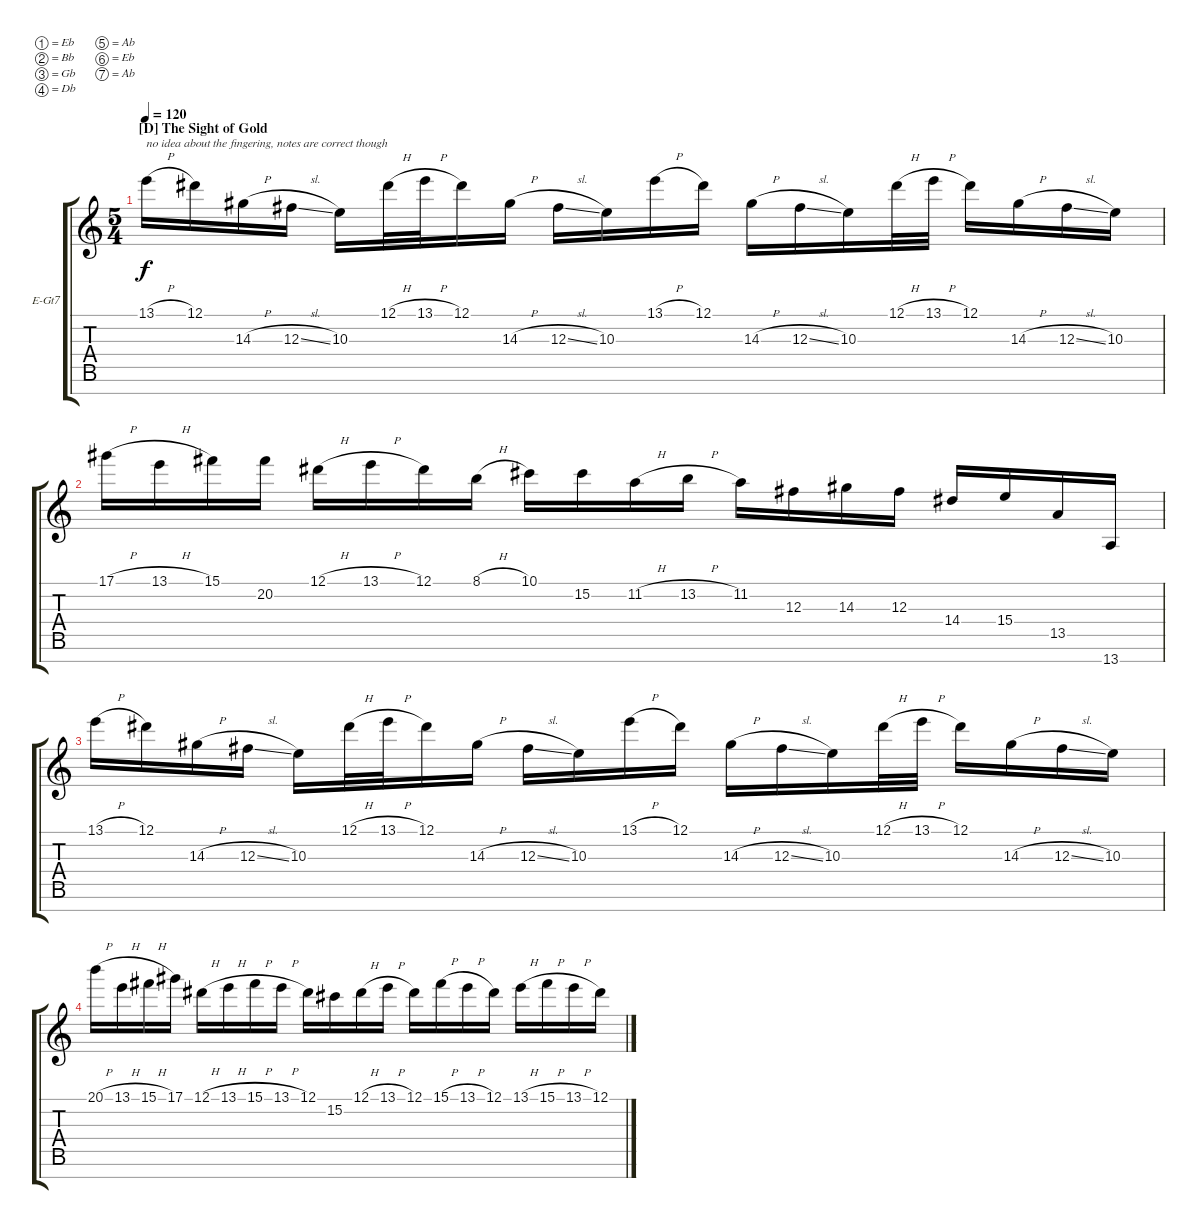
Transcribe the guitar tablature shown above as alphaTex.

\defaultSystemsLayout 4
\bracketExtendMode groupsimilarinstruments
\firstSystemTrackNameOrientation horizontal
\otherSystemsTrackNameOrientation horizontal
\track ("Lead/Harmony Loud" "E-Gt7") {instrument distortionguitar}
\staff {score tabs}
\tuning (Eb4 Bb3 Gb3 Db3 Ab2 Eb2 Ab1)
\ts (5 4)
\section ("D" "The Sight of Gold")
\tempo 120
\clef g2
\ks c
13.1{h}.16{txt "no idea about the fingering, notes are correct though" dy f} 12.1.16 14.3{h}.16 12.3{sl}.16 10.3.16 12.1{h}.32 13.1{h}.32 12.1.16 14.3{h}.16 12.3{sl}.16 10.3.16 13.1{h}.16 12.1.16 14.3{h}.16 12.3{sl}.16 10.3.16 12.1{h}.32 13.1{h}.32 12.1.16 14.3{h}.16 12.3{sl}.16 10.3.16 |
17.1{h}.16 13.1{h}.16 15.1.16 20.2.16 12.1{h}.16 13.1{h}.16 12.1.16 8.1{h}.16 10.1.16 15.2.16 11.2{h}.16 13.2{h}.16 11.2.16 12.3.16 14.3.16 12.3.16 14.4.16 15.4.16 13.5.16 13.7.16 |
13.1{h}.16 12.1.16 14.3{h}.16 12.3{sl}.16 10.3.16 12.1{h}.32 13.1{h}.32 12.1.16 14.3{h}.16 12.3{sl}.16 10.3.16 13.1{h}.16 12.1.16 14.3{h}.16 12.3{sl}.16 10.3.16 12.1{h}.32 13.1{h}.32 12.1.16 14.3{h}.16 12.3{sl}.16 10.3.16 |
20.1{h}.16 13.1{h}.16 15.1{h}.16 17.1.16 12.1{h}.16 13.1{h}.16 15.1{h}.16 13.1{h}.16 12.1.16 15.2.16 12.1{h}.16 13.1{h}.16 12.1.16 15.1{h}.16 13.1{h}.16 12.1.16 13.1{h}.16 15.1{h}.16 13.1{h}.16 12.1.16
